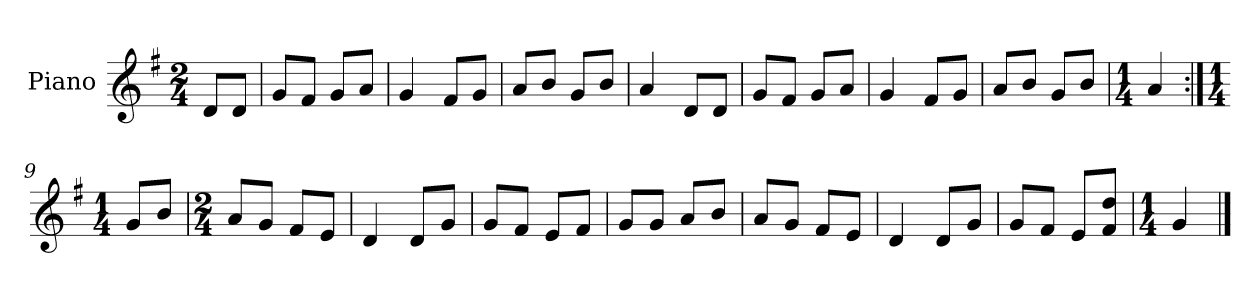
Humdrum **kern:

**kern
*part1
*staff1
*I"Piano
*I'Pno.
*clefG2
*k[f#]
*M2/4
=
8d/L
8d/J
=1
8g/L
8f#/J
8g/L
8a/J
=2
4g/
8f#/L
8g/J
=3
8a/L
8b/J
8g/L
8b/J
=4
4a/
8d/L
8d/J
=5
8g/L
8f#/J
8g/L
8a/J
=6
4g/
8f#/L
8g/J
=7
8a/L
8b/J
8g/L
8b/J
=8
*M1/4
4a/
=9:|!
*M1/4
8g/L
8b/J
!!LO:LB:g=z
=10
*M2/4
8a/L
8g/J
8f#/L
8e/J
=11
4d/
8d/L
8g/J
=12
8g/L
8f#/J
8e/L
8f#/J
=13
8g/L
8g/J
8a/L
8b/J
=14
8a/L
8g/J
8f#/L
8e/J
=15
4d/
8d/L
8g/J
=16
8g/L
8f#/J
8e/L
8f#/ 8dd/J
=17
*M1/4
4g/
==
*-
